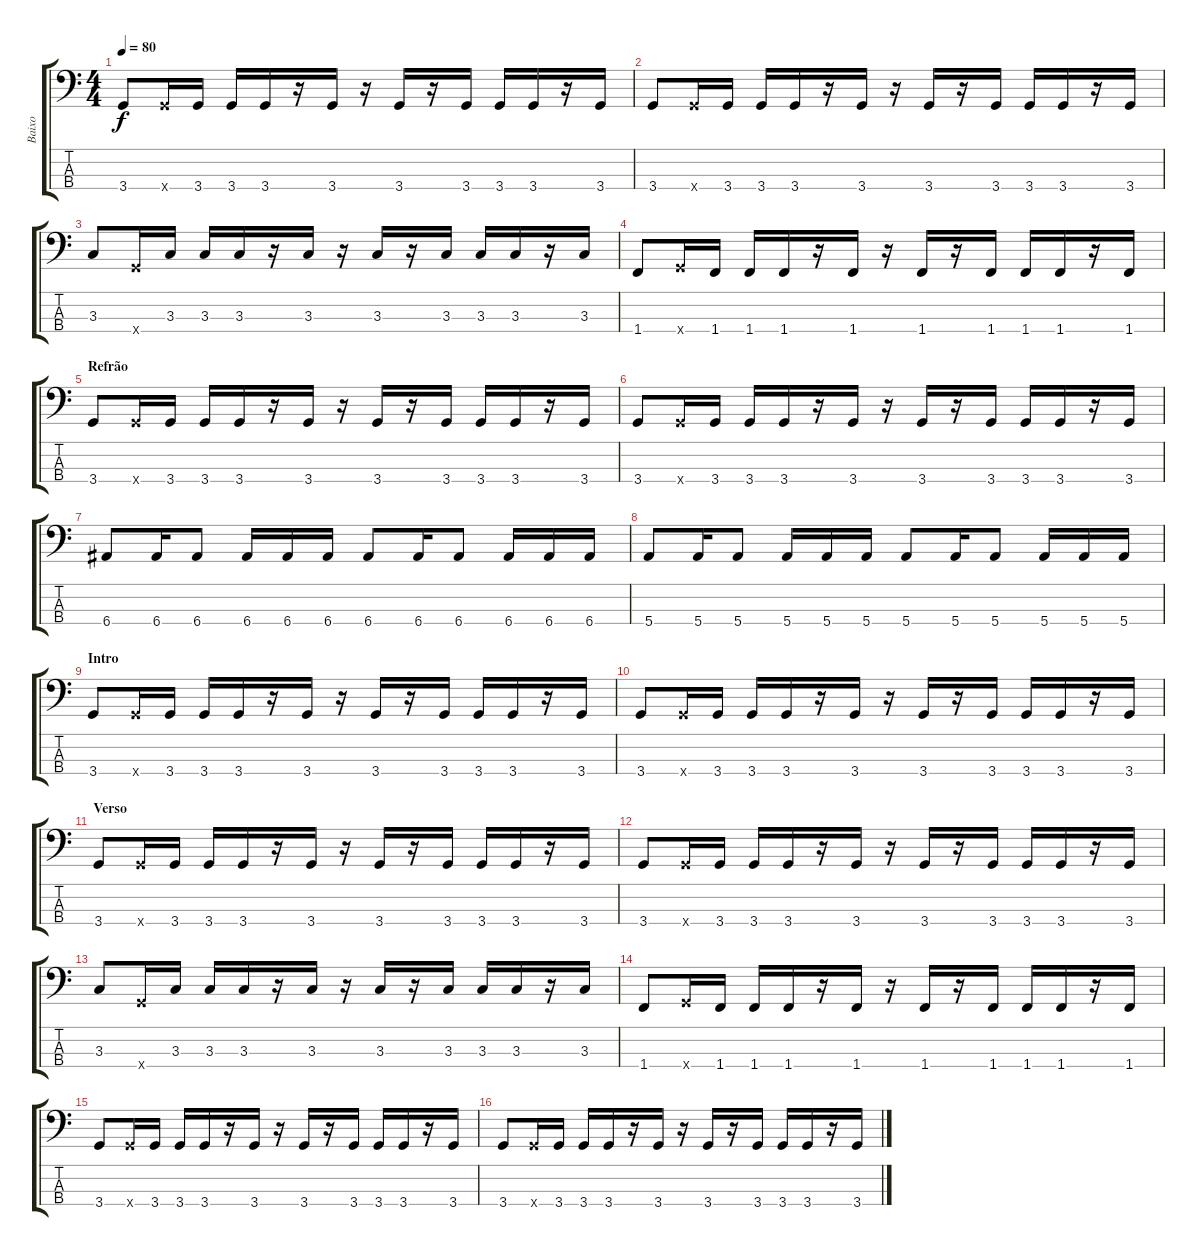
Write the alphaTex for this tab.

\track ("Baixo" "Baixo") {instrument electricbasspick}
\staff {score tabs}
\tuning (G2 D2 A1 E1) {hide}
\ts (4 4)
\tempo 80
\clef f4
\ks c
3.4.8{dy f} 3.4{x}.16 3.4.16 3.4.16 3.4.16 r.16 3.4.16 r.16 3.4.16 r.16 3.4.16 3.4.16 3.4.16 r.16 3.4.16 |
3.4.8 3.4{x}.16 3.4.16 3.4.16 3.4.16 r.16 3.4.16 r.16 3.4.16 r.16 3.4.16 3.4.16 3.4.16 r.16 3.4.16 |
3.3.8 3.4{x}.16 3.3.16 3.3.16 3.3.16 r.16 3.3.16 r.16 3.3.16 r.16 3.3.16 3.3.16 3.3.16 r.16 3.3.16 |
1.4.8 3.4{x}.16 1.4.16 1.4.16 1.4.16 r.16 1.4.16 r.16 1.4.16 r.16 1.4.16 1.4.16 1.4.16 r.16 1.4.16 |
\section ("" "Refrão")
3.4.8 3.4{x}.16 3.4.16 3.4.16 3.4.16 r.16 3.4.16 r.16 3.4.16 r.16 3.4.16 3.4.16 3.4.16 r.16 3.4.16 |
3.4.8 3.4{x}.16 3.4.16 3.4.16 3.4.16 r.16 3.4.16 r.16 3.4.16 r.16 3.4.16 3.4.16 3.4.16 r.16 3.4.16 |
6.4.8 6.4.16 6.4.8 6.4.16 6.4.16 6.4.16 6.4.8 6.4.16 6.4.8 6.4.16 6.4.16 6.4.16 |
5.4.8 5.4.16 5.4.8 5.4.16 5.4.16 5.4.16 5.4.8 5.4.16 5.4.8 5.4.16 5.4.16 5.4.16 |
\section ("" "Intro")
3.4.8 3.4{x}.16 3.4.16 3.4.16 3.4.16 r.16 3.4.16 r.16 3.4.16 r.16 3.4.16 3.4.16 3.4.16 r.16 3.4.16 |
3.4.8 3.4{x}.16 3.4.16 3.4.16 3.4.16 r.16 3.4.16 r.16 3.4.16 r.16 3.4.16 3.4.16 3.4.16 r.16 3.4.16 |
\section ("" "Verso")
3.4.8 3.4{x}.16 3.4.16 3.4.16 3.4.16 r.16 3.4.16 r.16 3.4.16 r.16 3.4.16 3.4.16 3.4.16 r.16 3.4.16 |
3.4.8 3.4{x}.16 3.4.16 3.4.16 3.4.16 r.16 3.4.16 r.16 3.4.16 r.16 3.4.16 3.4.16 3.4.16 r.16 3.4.16 |
3.3.8 3.4{x}.16 3.3.16 3.3.16 3.3.16 r.16 3.3.16 r.16 3.3.16 r.16 3.3.16 3.3.16 3.3.16 r.16 3.3.16 |
1.4.8 3.4{x}.16 1.4.16 1.4.16 1.4.16 r.16 1.4.16 r.16 1.4.16 r.16 1.4.16 1.4.16 1.4.16 r.16 1.4.16 |
3.4.8 3.4{x}.16 3.4.16 3.4.16 3.4.16 r.16 3.4.16 r.16 3.4.16 r.16 3.4.16 3.4.16 3.4.16 r.16 3.4.16 |
3.4.8 3.4{x}.16 3.4.16 3.4.16 3.4.16 r.16 3.4.16 r.16 3.4.16 r.16 3.4.16 3.4.16 3.4.16 r.16 3.4.16
